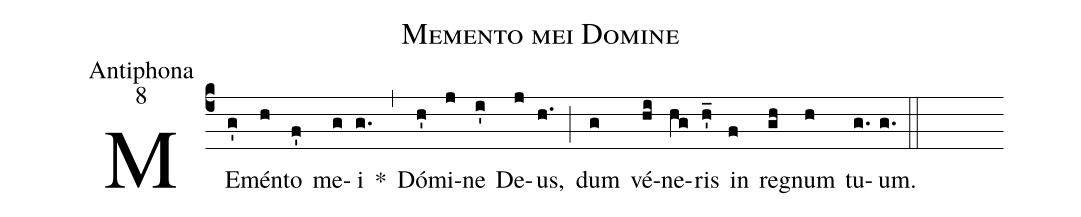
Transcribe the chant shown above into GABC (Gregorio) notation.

name:Memento mei Domine;
office-part:Antiphona;
mode:8;
%%
(c4) ME(g')mén(h)to(f') me(g)i(g.) *(,) Dó(h')mi(j)ne(i') De(j)us,(h.) (;) dum(g) vé(hi)ne(hg)ris(h'_) in(f) re(gh)gnum(h) tu(g.)um.(g.) (::)
